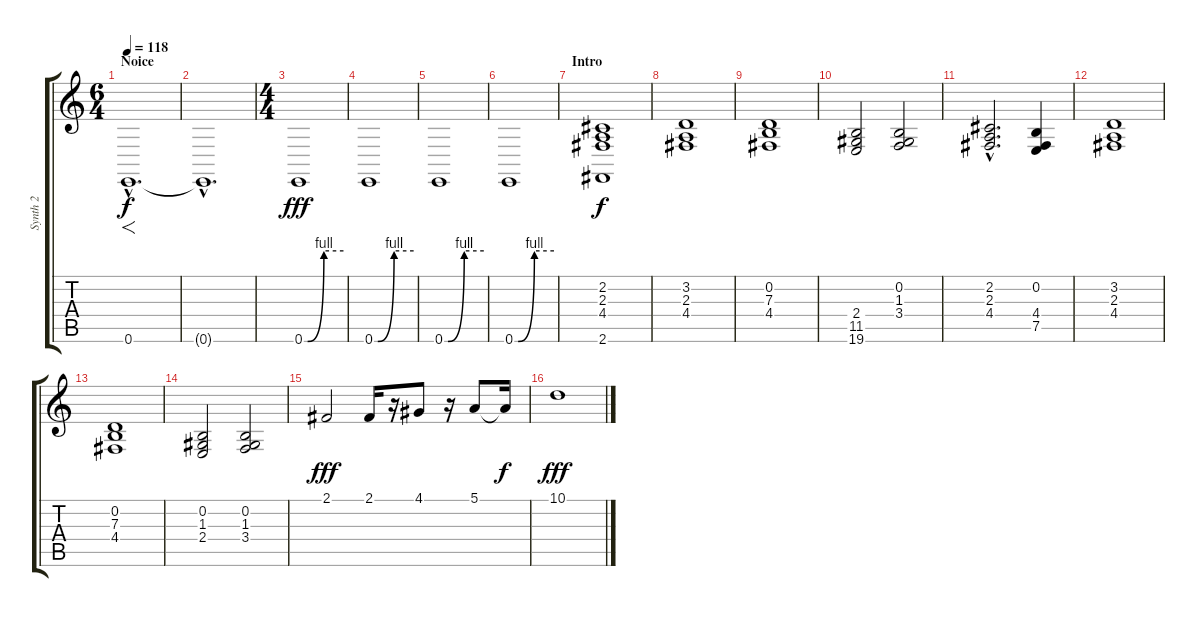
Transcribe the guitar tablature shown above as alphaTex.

\track ("Synth 2" "Synth 2") {instrument pad2warm}
\staff {score tabs}
\tuning (E4 B3 G3 D3 A2 E2) {hide}
\ts (6 4)
\section ("" "Noice")
\tempo 118
\clef g2
\ks c
0.6{hac}.1{f d dy f instrument pad2warm} |
0.6{hac t}.1{d} |
\ts (4 4)
0.6{be (custom 0 0 5 0 30 4 60 4)}.1{dy fff} |
0.6{be (custom 0 0 5 0 30 4 60 4)}.1 |
0.6{be (custom 0 0 5 0 30 4 60 4)}.1 |
0.6{be (custom 0 0 5 0 30 4 60 4)}.1 |
\section ("" "Intro")
(2.2 2.3 4.4 2.6).1{dy f} |
(3.2 2.3 4.4).1 |
(0.2 7.3 4.4).1 |
(2.4 11.5 19.6).2 (0.2 1.3 3.4).2 |
(2.2{hac} 2.3{hac} 4.4{hac}).2{d} (0.2 4.4 7.5).4 |
(3.2 2.3 4.4).1 |
(0.2 7.3 4.4).1 |
(0.2 1.3 2.4).2 (0.2 1.3 3.4).2 |
2.1.2{dy fff volume 16} 2.1.16 r.16 4.1.8 r.16 5.1.8 5.1{t}.16{dy f} |
10.1.1{dy fff}
